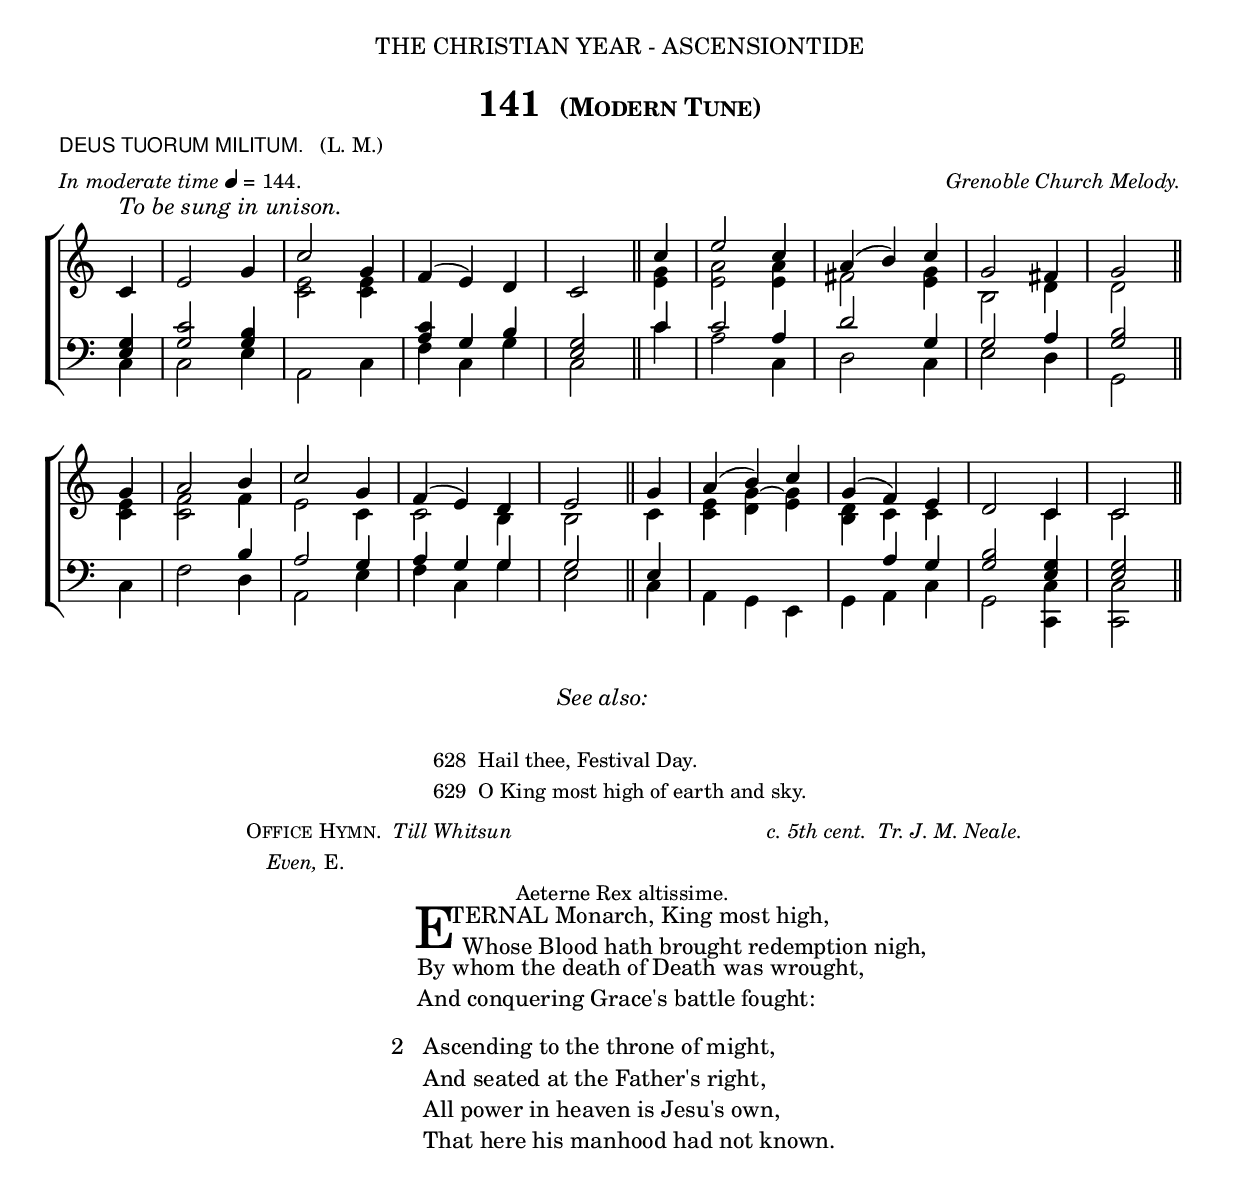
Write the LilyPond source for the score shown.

%%%% 231.png
%%%% Hymn 141 Modern tune. Deus Tuorum Militum
%%%% Rev 2.

\version "2.10"

\header {
  dedication = \markup { \center-align { "THE CHRISTIAN YEAR - ASCENSIONTIDE"
	\hspace #0.1 }}	
	
	title = \markup { "141 " \large \smallCaps "(Modern Tune)"}   
  
  poet = \markup { \small {  \line { \sans { "DEUS TUORUM MILITUM."} \hspace #1 \roman {"(L. M.)"}} }}
  
  meter = \markup { \small { \italic {In moderate time} \general-align #Y #DOWN \note #"4" #0.5 = 144.} }
  
  arranger = \markup { \small \italic "Grenoble Church Melody." }
  
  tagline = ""
}

%%%%%%%%%%%%%%%%%%%%%%%%%%% Macros
	      
%%% merge. Macro to pull note slightly leftwards.  Used to produce those partially merged wholenotes 
merge = \once \override NoteColumn #'force-hshift = #-0.01

%%% generates the breathmarks
breathmark = { \override Score.RehearsalMark #'break-visibility = #begin-of-line-invisible
	\override Score.RehearsalMark #'Y-offset = #'4.0
	\override Score.RehearsalMark #'X-offset = #'-0.5
	\mark \markup {\fontsize #4 ","}
}

%%%%%%%%%%%%%%%%%%%%%%%%%%% End of macro definitions

%%% SATB voices

global = {
  \time 3/4
  \key c \major
  \set Staff.midiInstrument = "church organ"
}

soprano = \relative c' { 
  \override TextScript #'padding = #2	
  \partial 4 c4^\markup { \italic "To be sung in unison." } | e2 g4 | c2 g4 | f4( e4) d4 | c2 \bar "||" c'4 | e2 c4 | a4( b) c | g2 fis4 | g2 \bar "||" \break
  g4 | a2 b4 | c2 g4 | f4( e) d | e2 \bar "||" g4 | a4( b) c | g( f) e | d2 c4 | c2 \bar "||"
} 
   
alto = \relative c' {  
  s4 | s2. | <c e>2 <c e>4 | s2. | s2 \bar "||" <e g>4 | <e a>2 <e a>4 | fis2 <e g>4 | b2 d4 | d2 \bar "||"
  <c e>4 | <c f>2 f4 | e2 c4 | c2 b4 | b2 \bar "||" c4 | <c e>4 \tieUp <d g ~>4 <e g>4 | <b d>4 c c | s2 c4 | c2 \bar "||"
}

tenor = \relative c {\clef bass 
  <e g>4 | <g c>2 <g b>4 | s2. | <a c>4 g4 b4 | <e, g>2 \bar "||" c'4 | c2 a4 | d2 g,4 | g2 a4 | <g b>2 \bar "||"
  s4 | s2 b4 | a2 g4 | a g g | g2 \bar "||" e4 | s2. | s4 a4 g | <g b>2 <e g>4 | <e g>2 \bar "||"
}

bass = \relative c {\clef bass 
  c4 | c2 e4 | a,2 c4 | f4 c4 g'4 | c,2 \bar "||" c'4 | a2 c,4 | d2 c4 | e2 d4 | g,2 \bar "||"
  c4 | f2 d4 | a2 e'4 | f c g' | e2 \bar "||" c4 | a g e | g a c | g2 <c, c'>4 | <c c'>2 \bar "||" 
}

#(ly:set-option 'point-and-click #f)

\paper {
  #(set-paper-size "a4")
%  annotate-spacing = ##t
  print-page-number = ##f
  ragged-last-bottom = ##t
  ragged-bottom = ##t
}

\book{

%%% Score block	

\score{
\new ChoirStaff	
<<
	\context Staff = upper << 
	\context Voice = sopranos { \voiceOne \global \soprano }
	\context Voice = altos    { \voiceTwo \global \alto }
	                      >>
	\context Staff = lower <<
	\context Voice = tenors { \voiceOne \global \tenor }
	\context Voice = basses { \voiceTwo \global \bass }
			        >>
>>
\layout {
		indent=0
		\context { \Score \remove "Bar_number_engraver" }
		\context { \Staff \remove "Time_signature_engraver" }
		\context { \Score \remove "Mark_engraver"  }
                \context { \Staff \consists "Mark_engraver"  }
	} %% close layout

%%% Hymn Midi	

\midi { \context { \Score tempoWholesPerMinute = #(ly:make-moment 144 4)}} 
		
} %%% Score bracket


%%% Hymn note markup

\markup { \hspace #36 \column {
	  \line { \hspace #12 \italic "See also:" }
	  "              "
          \small "628  Hail thee, Festival Day." 
          \small "629  O King most high of earth and sky." 
}}

\markup {"               " }  %%% force  blank line
\markup {"               " }  %%% force  blank line

%%% Lyric titles and attributions

\markup {
	\hspace #12 \column {
	    \line { \small { \hspace #6 \smallCaps  "Office Hymn." \italic " Till Whitsun" \hspace #24 \italic "c. 5th cent.  Tr. J. M. Neale." } }  
	    \line { \small { \hspace #8 \italic "Even," "E." }} 
            \line { \small { \hspace #32 "Aeterne Rex altissime." }}
}}


%%% Lyrics

\markup { \hspace #32 %%add space as necc. to center the column
          \column { %% super column of everything
	              \column { %% verse 1 is a column of 2 lines  
	                  \line { \hspace #2.2 \column { \lower #2.4 \fontsize #8 "E" }   %%Drop Cap goes here
				  \hspace #-1.2    %% adjust this if other letters are too far from Drop Cap
				  \column  { \raise #0.0 "TERNAL Monarch, King most high,"
			                                 "  Whose Blood hath brought redemption nigh," } }          
	                  \line {  \hspace #2.5  %%adjust hspace until this line left edge is flush with Drop Cap
				   \lower  #1.56  %%adjust this until the line spacing looks right
				   \column {   
					   "By whom the death of Death was wrought,"
					   "And conquering Grace's battle fought:"
					   "      " %%% adds vertical spacing between verses
			  		}}
		      }
           		\line { "2  "
			   \column {	     
				   "Ascending to the throne of might,"
				   "And seated at the Father's right,"
				   "All power in heaven is Jesu's own,"
				   "That here his manhood had not known."
				   "      " %%% adds vertical spacing between verses
			}}
	  } %%% end supercolumn
} %%% end markup	  
       
       
%%fake score block to occupy space and force a pagebreak.  Can't think of a better way of doing this.
\score{
	{s4 }
\header { breakbefore = ##f piece = ##f opus = ##f tagline = ##f }
\layout{	
	\context { \Staff
		\remove Time_signature_engraver
		\remove Key_engraver
		\remove Clef_engraver
		\remove Staff_symbol_engraver
}}}

%%% Second page
%%% continuation of  lyrics

\markup { \hspace #32   %%add space as necc. to center the column
	          \column { 
			\hspace #1  
				\line { "3  "
				\column {	     
				"That so, in nature's triple frame,"
				"Each heavenly and each earthly name,"
				"And things in hell's abyss abhorred,"
				"May bend the knee and own him Lord."
				"      " %%% adds vertical spacing between verses
			}}
			\line {"4  "
				\column {	     
				"Yea, Angels tremble when they see"
				"How changed is our humanity;"
				"That flesh hath purged what flesh had stained,"
				"And God, the Flesh of God, hath reigned."
				"      " %%% adds vertical spacing between verses

			}} 
			\line {"5  "
				\column {	     
				"Be thou our joy and strong defence,"
				"Who art our future recompense:"
				"So shall the light that springs from thee"
				"Be ours through all eternity."
				"      " %%% adds vertical spacing between verses

			}}
			\line { "6. "
				\column {	     
				"O risen Christ, ascended Lord,"
				"All praise to thee let earth accord,"
				"Who art, while endless ages run,"
				"With Father and with Spirit One.     Amen."
     			}}
	  }
} %%% lyric markup bracket


%%% Amen score block
\score{
  \new ChoirStaff
   <<
        \context Staff = upper \with { fontSize = #-3  \override StaffSymbol #'staff-space = #(magstep -2) }  
	                      << 
	\context Voice = "sopranos" { \relative c' { \clef treble \global \voiceOne c2( d c b) c1 \bar "||" }}
	\context Voice = "altos"    { \relative c' { \clef treble \global \voiceTwo s2 s2 s2 s2 s1 \bar "||" }}
	                      >>
			  
	\context Lyrics \lyricsto "sopranos" {\override LyricText #'font-size = #-1  "A    -   -   -   -" men. }
	
	\context Staff = lower \with { fontSize = #-3  \override StaffSymbol #'staff-space = #(magstep -2) }  
	                       << 
	\context Voice = "tenors" { \relative c { \clef bass \global \voiceThree <e a>2 <f a> <e g> <d g> <e g>1 \bar "||" }}
	\context Voice = "basses" { \relative c { \clef bass \global \voiceFour  a2 d, e g c,1 \bar "||" }}
			        >> 
  >>			      
\header { breakbefore = ##f piece = " " opus = " " }

\layout { 
      \context { \Score timing = ##f }
	ragged-right = ##t
	indent = 13\cm
	\context { \Staff \remove Time_signature_engraver }

       } %% close layout

%%% Amen Midi

\midi { \context { \Score tempoWholesPerMinute = #(ly:make-moment 144 4) }} 

} %%% end Amen score block


} %%% book bracket
